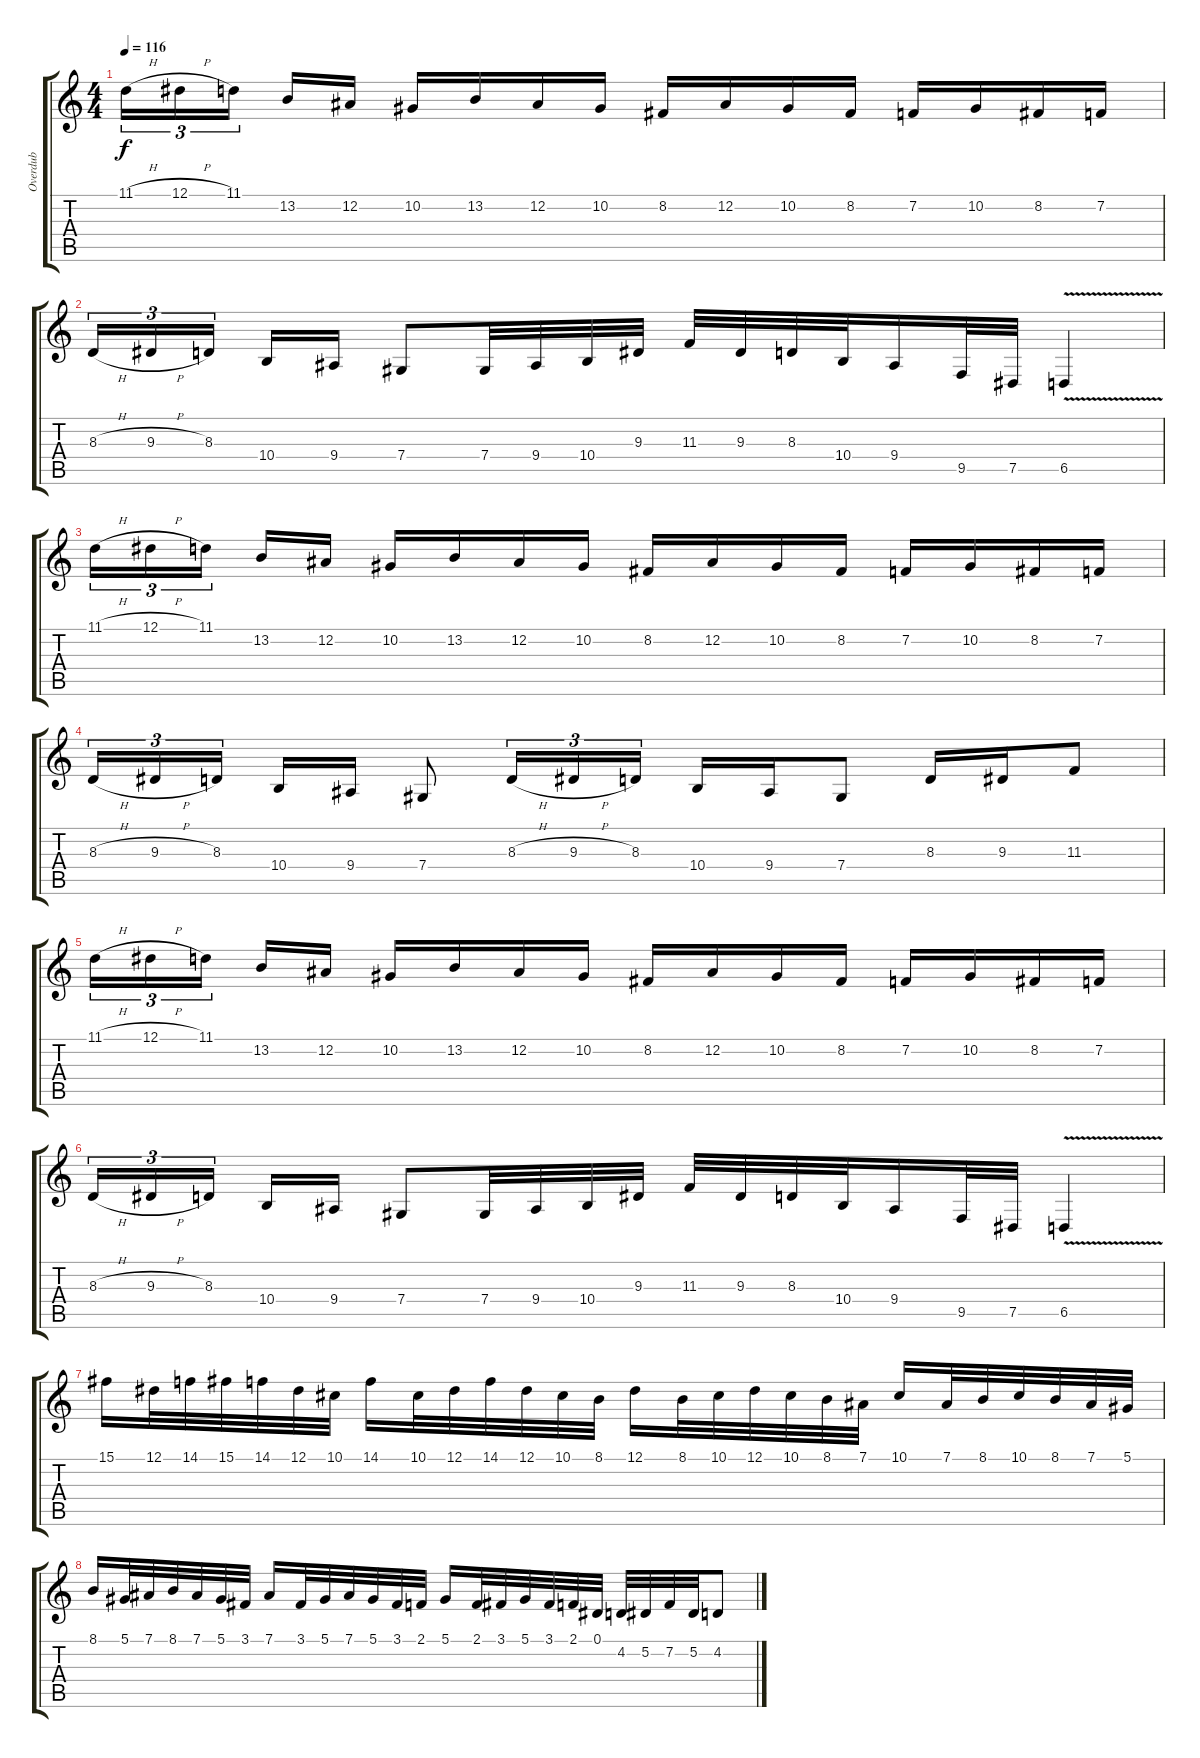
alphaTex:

\track ("Overdub" "Overdub") {instrument viola}
\staff {score tabs}
\tuning (Eb4 Bb3 Gb3 Db3 Ab2 Eb2) {hide}
\ts (4 4)
\tempo 116
\clef g2
\ks c
11.1{h}.16{tu (3 2) dy f} 12.1{h}.16{tu (3 2)} 11.1.16{tu (3 2)} 13.2.16 12.2.16 10.2.16 13.2.16 12.2.16 10.2.16 8.2.16 12.2.16 10.2.16 8.2.16 7.2.16 10.2.16 8.2.16 7.2.16 |
8.3{h}.16{tu (3 2)} 9.3{h}.16{tu (3 2)} 8.3.16{tu (3 2)} 10.4.16 9.4.16 7.4.8 7.4.32 9.4.32 10.4.32 9.3.32 11.3.32 9.3.32 8.3.32 10.4.32 9.4.16 9.5.32 7.5.32 6.5{v}.4 |
11.1{h}.16{tu (3 2)} 12.1{h}.16{tu (3 2)} 11.1.16{tu (3 2)} 13.2.16 12.2.16 10.2.16 13.2.16 12.2.16 10.2.16 8.2.16 12.2.16 10.2.16 8.2.16 7.2.16 10.2.16 8.2.16 7.2.16 |
8.3{h}.16{tu (3 2)} 9.3{h}.16{tu (3 2)} 8.3.16{tu (3 2)} 10.4.16 9.4.16 7.4.8 8.3{h}.16{tu (3 2)} 9.3{h}.16{tu (3 2)} 8.3.16{tu (3 2)} 10.4.16 9.4.16 7.4.8 8.3.16 9.3.16 11.3.8 |
11.1{h}.16{tu (3 2)} 12.1{h}.16{tu (3 2)} 11.1.16{tu (3 2)} 13.2.16 12.2.16 10.2.16 13.2.16 12.2.16 10.2.16 8.2.16 12.2.16 10.2.16 8.2.16 7.2.16 10.2.16 8.2.16 7.2.16 |
8.3{h}.16{tu (3 2)} 9.3{h}.16{tu (3 2)} 8.3.16{tu (3 2)} 10.4.16 9.4.16 7.4.8 7.4.32 9.4.32 10.4.32 9.3.32 11.3.32 9.3.32 8.3.32 10.4.32 9.4.16 9.5.32 7.5.32 6.5{v}.4 |
\section ("" "")
15.1.16 12.1.32 14.1.32 15.1.32 14.1.32 12.1.32 10.1.32 14.1.16 10.1.32 12.1.32 14.1.32 12.1.32 10.1.32 8.1.32 12.1.16 8.1.32 10.1.32 12.1.32 10.1.32 8.1.32 7.1.32 10.1.16 7.1.32 8.1.32 10.1.32 8.1.32 7.1.32 5.1.32 |
8.1.16 5.1.32 7.1.32 8.1.32 7.1.32 5.1.32 3.1.32 7.1.16 3.1.32 5.1.32 7.1.32 5.1.32 3.1.32 2.1.32 5.1.16 2.1.32 3.1.32 5.1.32 3.1.32 2.1.32 0.1.32 4.2.32 5.2.32 7.2.32 5.2.32 4.2.8
